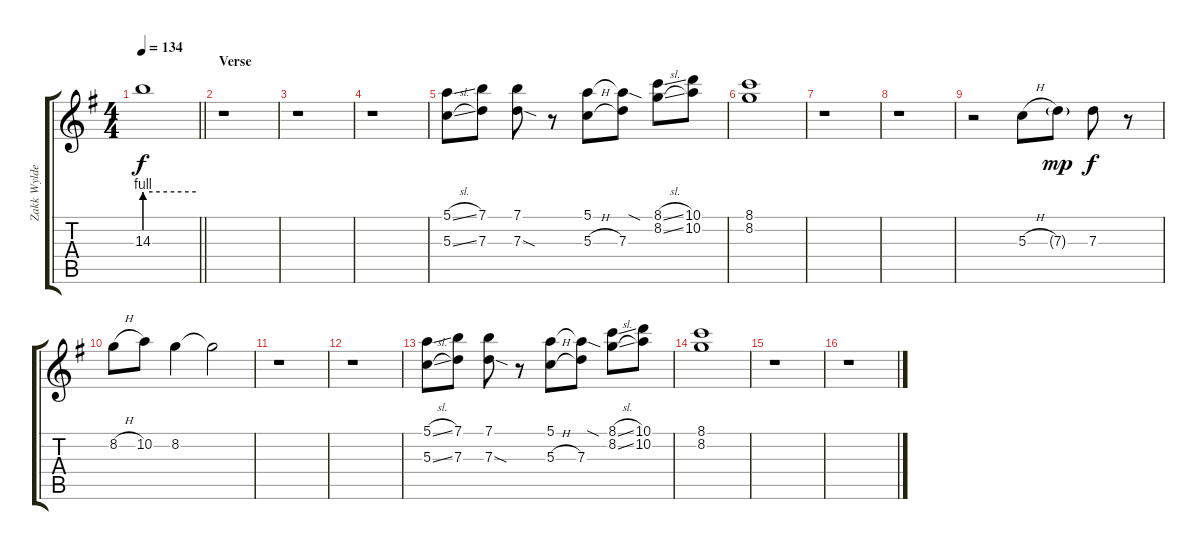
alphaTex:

\track ("Zakk Wylde (lead)" "Zakk Wylde") {instrument acousticguitarsteel}
\staff {score tabs}
\tuning (E4 B3 G3 D3 A2 E2) {hide}
\ts (4 4)
\tempo 134
\clef g2
\barLineRight lightlight
\ks g
14.3{be (hold 0 4 60 4) t}.1{dy f} |
\section ("" "Verse")
r.1 |
r.1 |
r.1 |
(5.1{sl} 5.3{sl}).8 (7.1 7.3).8 (7.1 7.3{sod}).8 r.8 (5.1 5.3{h}).8 (5.1{sod t} 7.3).8 (8.1{sl} 8.2{sl}).8 (10.1 10.2).8 |
(8.1 8.2).1 |
r.1 |
r.1 |
r.2 5.3{h}.8 7.3{g}.8{dy mp} 7.3.8{dy f} r.8 |
8.2{h}.8 10.2.8 8.2.4 8.2{t}.2 |
r.1 |
r.1 |
(5.1{sl} 5.3{sl}).8 (7.1 7.3).8 (7.1 7.3{sod}).8 r.8 (5.1 5.3{h}).8 (5.1{sod t} 7.3).8 (8.1{sl} 8.2{sl}).8 (10.1 10.2).8 |
(8.1 8.2).1 |
r.1 |
r.1
